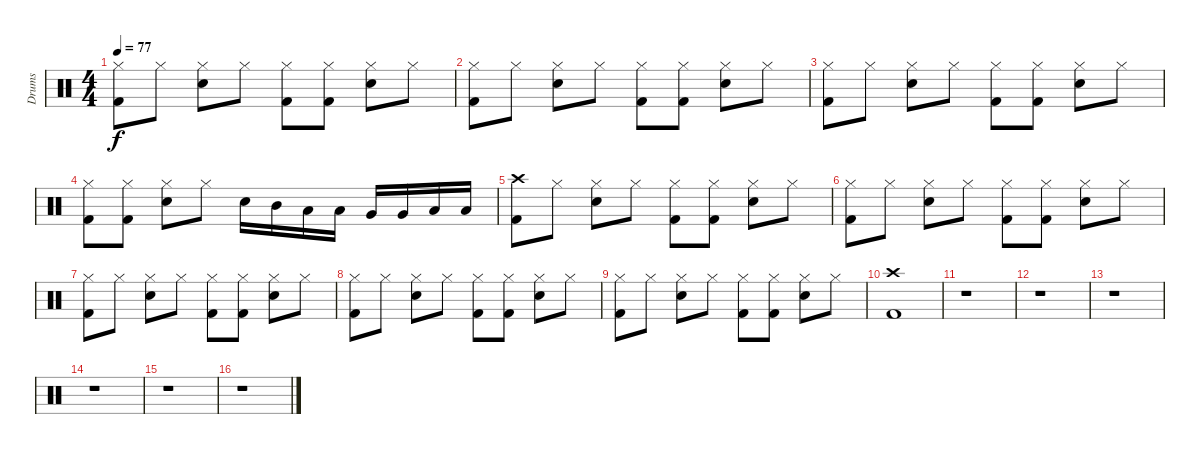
\track ("Drums" "Drums") {instrument percussion}
\staff {score}
\articulation defaults
\ts (4 4)
\tempo 77
\clef neutral
\ks c
("Hi-Hat (closed)" "Kick (hit) 2").8{dy f} "Hi-Hat (closed)".8 ("Hi-Hat (closed)" "Snare (hit) 2").8 "Hi-Hat (closed)".8 ("Hi-Hat (closed)" "Kick (hit) 2").8 ("Hi-Hat (closed)" "Kick (hit) 2").8 ("Hi-Hat (closed)" "Snare (hit) 2").8 "Hi-Hat (closed)".8 |
("Hi-Hat (closed)" "Kick (hit) 2").8 "Hi-Hat (closed)".8 ("Hi-Hat (closed)" "Snare (hit) 2").8 "Hi-Hat (closed)".8 ("Hi-Hat (closed)" "Kick (hit) 2").8 ("Hi-Hat (closed)" "Kick (hit) 2").8 ("Hi-Hat (closed)" "Snare (hit) 2").8 "Hi-Hat (closed)".8 |
("Hi-Hat (closed)" "Kick (hit) 2").8 "Hi-Hat (closed)".8 ("Hi-Hat (closed)" "Snare (hit) 2").8 "Hi-Hat (closed)".8 ("Hi-Hat (closed)" "Kick (hit) 2").8 ("Hi-Hat (closed)" "Kick (hit) 2").8 ("Hi-Hat (closed)" "Snare (hit) 2").8 "Hi-Hat (closed)".8 |
("Hi-Hat (closed)" "Kick (hit) 2").8 ("Hi-Hat (closed)" "Kick (hit) 2").8 ("Hi-Hat (closed)" "Snare (hit) 2").8 "Hi-Hat (closed)".8 "Snare (hit) 2".16 "Mid Tom (hit)".16 "Low Tom (hit)".16 "Low Tom (hit)".16 "Very Low Tom (hit)".16 "Very Low Tom (hit)".16 "Low Floor Tom (hit)".16 "Low Floor Tom (hit)".16 |
("Crash high (hit)" "Kick (hit) 2").8 "Hi-Hat (closed)".8 ("Hi-Hat (closed)" "Snare (hit) 2").8 "Hi-Hat (closed)".8 ("Hi-Hat (closed)" "Kick (hit) 2").8 ("Hi-Hat (closed)" "Kick (hit) 2").8 ("Hi-Hat (closed)" "Snare (hit) 2").8 "Hi-Hat (closed)".8 |
("Hi-Hat (closed)" "Kick (hit) 2").8 "Hi-Hat (closed)".8 ("Hi-Hat (closed)" "Snare (hit) 2").8 "Hi-Hat (closed)".8 ("Hi-Hat (closed)" "Kick (hit) 2").8 ("Hi-Hat (closed)" "Kick (hit) 2").8 ("Hi-Hat (closed)" "Snare (hit) 2").8 "Hi-Hat (closed)".8 |
("Hi-Hat (closed)" "Kick (hit) 2").8 "Hi-Hat (closed)".8 ("Hi-Hat (closed)" "Snare (hit) 2").8 "Hi-Hat (closed)".8 ("Hi-Hat (closed)" "Kick (hit) 2").8 ("Hi-Hat (closed)" "Kick (hit) 2").8 ("Hi-Hat (closed)" "Snare (hit) 2").8 "Hi-Hat (closed)".8 |
("Hi-Hat (closed)" "Kick (hit) 2").8 "Hi-Hat (closed)".8 ("Hi-Hat (closed)" "Snare (hit) 2").8 "Hi-Hat (closed)".8 ("Hi-Hat (closed)" "Kick (hit) 2").8 ("Hi-Hat (closed)" "Kick (hit) 2").8 ("Hi-Hat (closed)" "Snare (hit) 2").8 "Hi-Hat (closed)".8 |
("Hi-Hat (closed)" "Kick (hit) 2").8 "Hi-Hat (closed)".8 ("Hi-Hat (closed)" "Snare (hit) 2").8 "Hi-Hat (closed)".8 ("Hi-Hat (closed)" "Kick (hit) 2").8 ("Hi-Hat (closed)" "Kick (hit) 2").8 ("Hi-Hat (closed)" "Snare (hit) 2").8 "Hi-Hat (closed)".8 |
("Crash high (hit)" "Kick (hit) 2").1 |
r.1 |
r.1 |
r.1 |
r.1 |
r.1 |
r.1
